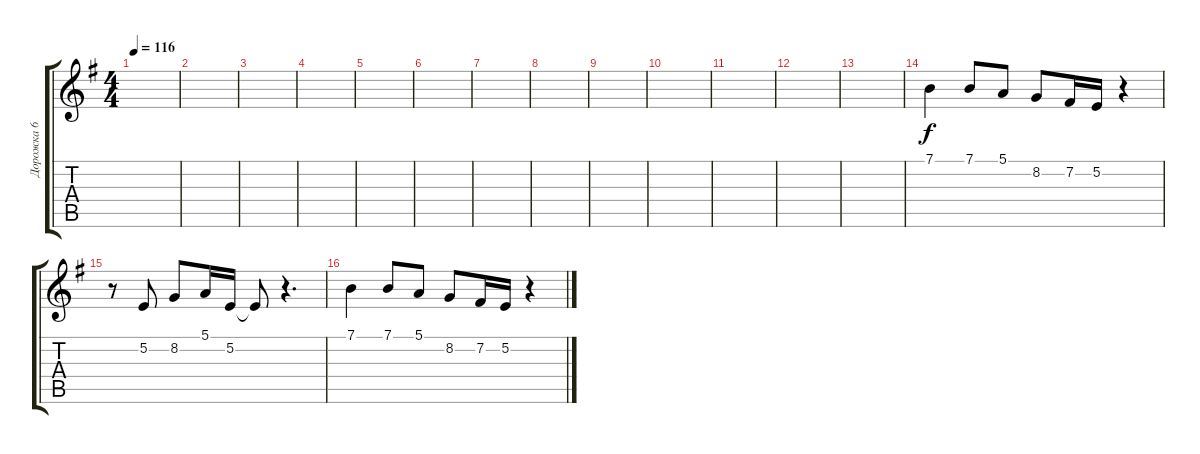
\track ("Дорожка 6" "Дорожка 6") {instrument flute}
\staff {score tabs}
\tuning (E4 B3 G3 D3 A2 E2) {hide}
\ts (4 4)
\tempo 116
\clef g2
\ks eminor
|
|
|
|
|
|
|
|
|
|
|
|
|
7.1.4{volume 13} 7.1.8 5.1.8 8.2.8 7.2.16 5.2.16 r.4 |
r.8 5.2.8 8.2.8 5.1.16 5.2.16 5.2{t}.8 r.4{d} |
7.1.4{volume 13} 7.1.8 5.1.8 8.2.8 7.2.16 5.2.16 r.4
